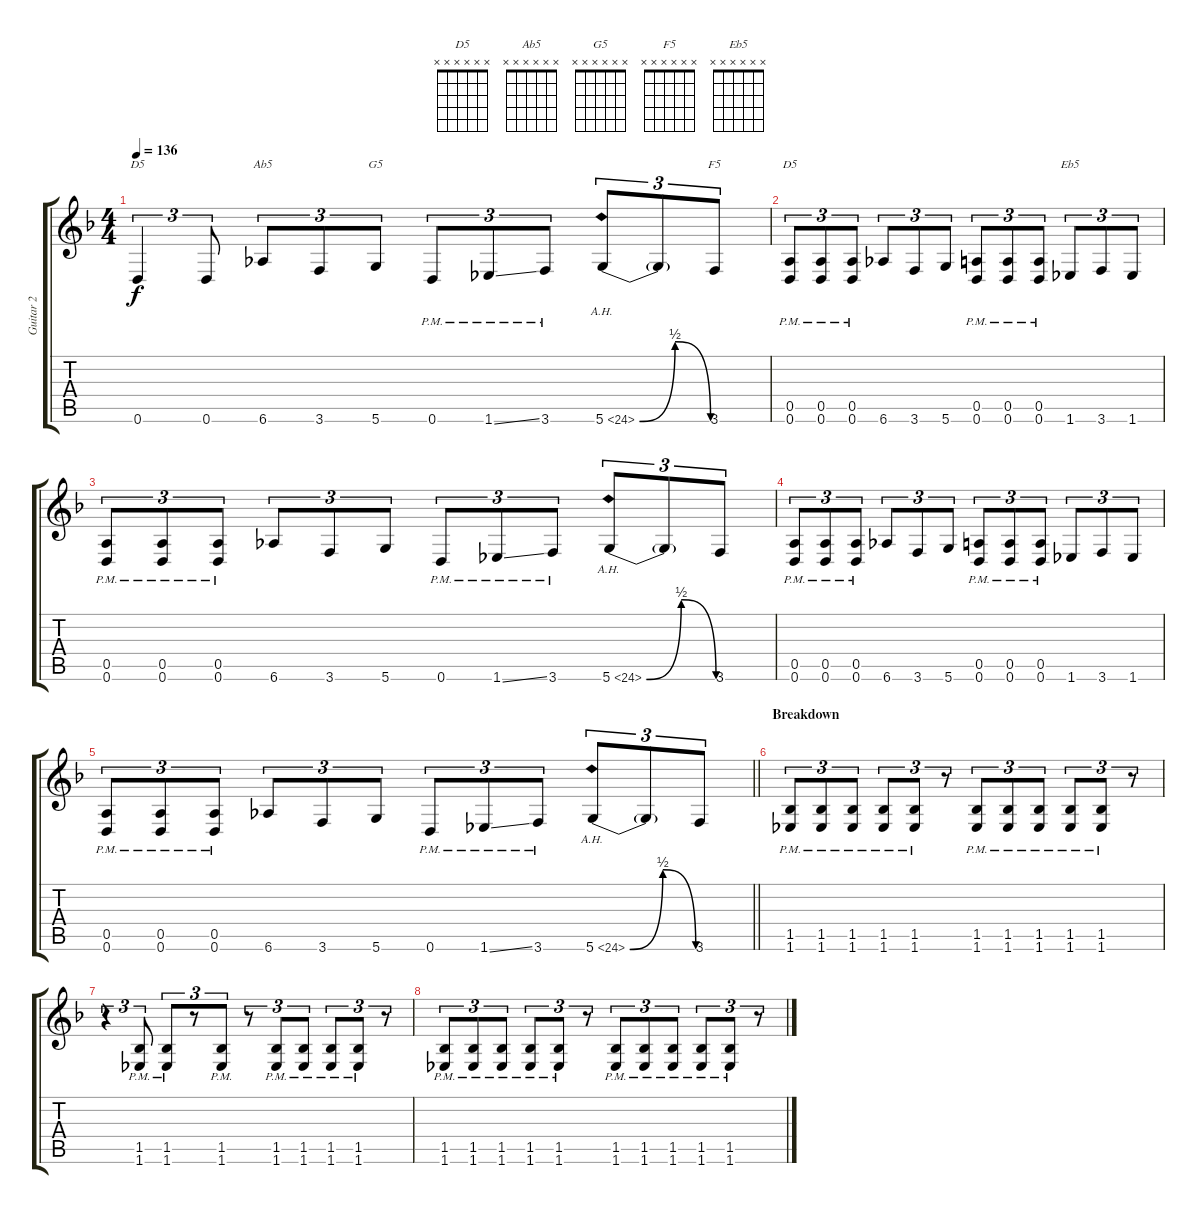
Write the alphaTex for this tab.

\track ("Guitar 2" "Guitar 2") {instrument distortionguitar}
\staff {score tabs}
\tuning (E4 B3 G3 D3 A2 D2) {hide}
\chord ("D5" x x x x 0 0)
\chord ("Ab5" x x x x x x)
\chord ("G5" x x x x x x)
\chord ("F5" x x x x x x)
\chord ("D5" x x x x x x)
\chord ("Eb5" x x x x x x)
\ts (4 4)
\tempo 136
\clef g2
\ks dminor
0.6.4{tu (3 2) ch "D5" dy f} 0.6.8{tu (3 2)} 6.6.8{tu (3 2) ch "Ab5"} 3.6.8{tu (3 2)} 5.6.8{tu (3 2) ch "G5"} 0.6{pm}.8{tu (3 2)} 1.6{ss pm}.8{tu (3 2)} 3.6{pm}.8{tu (3 2)} 5.6{be (bendrelease 0 0 20 2 20 2 60 0) ah 19}.8{tu (3 2)} 5.6{t}.8{tu (3 2)} 3.6.8{tu (3 2) ch "F5"} |
(0.5{pm} 0.6{pm}).8{tu (3 2) ch "D5"} (0.5{pm} 0.6{pm}).8{tu (3 2)} (0.5{pm} 0.6{pm}).8{tu (3 2)} 6.6.8{tu (3 2)} 3.6.8{tu (3 2)} 5.6.8{tu (3 2)} (0.5{pm} 0.6{pm}).8{tu (3 2)} (0.5{pm} 0.6{pm}).8{tu (3 2)} (0.5{pm} 0.6{pm}).8{tu (3 2)} 1.6.8{tu (3 2) ch "Eb5"} 3.6.8{tu (3 2)} 1.6.8{tu (3 2)} |
(0.5{pm} 0.6{pm}).8{tu (3 2)} (0.5{pm} 0.6{pm}).8{tu (3 2)} (0.5{pm} 0.6{pm}).8{tu (3 2)} 6.6.8{tu (3 2)} 3.6.8{tu (3 2)} 5.6.8{tu (3 2)} 0.6{pm}.8{tu (3 2)} 1.6{ss pm}.8{tu (3 2)} 3.6{pm}.8{tu (3 2)} 5.6{be (bendrelease 0 0 20 2 20 2 60 0) ah 19}.8{tu (3 2)} 5.6{t}.8{tu (3 2)} 3.6.8{tu (3 2)} |
(0.5{pm} 0.6{pm}).8{tu (3 2)} (0.5{pm} 0.6{pm}).8{tu (3 2)} (0.5{pm} 0.6{pm}).8{tu (3 2)} 6.6.8{tu (3 2)} 3.6.8{tu (3 2)} 5.6.8{tu (3 2)} (0.5{pm} 0.6{pm}).8{tu (3 2)} (0.5{pm} 0.6{pm}).8{tu (3 2)} (0.5{pm} 0.6{pm}).8{tu (3 2)} 1.6.8{tu (3 2)} 3.6.8{tu (3 2)} 1.6.8{tu (3 2)} |
\barLineRight lightlight
(0.5{pm} 0.6{pm}).8{tu (3 2)} (0.5{pm} 0.6{pm}).8{tu (3 2)} (0.5{pm} 0.6{pm}).8{tu (3 2)} 6.6.8{tu (3 2)} 3.6.8{tu (3 2)} 5.6.8{tu (3 2)} 0.6{pm}.8{tu (3 2)} 1.6{ss pm}.8{tu (3 2)} 3.6{pm}.8{tu (3 2)} 5.6{be (bendrelease 0 0 20 2 20 2 60 0) ah 19}.8{tu (3 2)} 5.6{t}.8{tu (3 2)} 3.6.8{tu (3 2)} |
\section ("" "Breakdown")
(1.5{pm} 1.6{pm}).8{tu (3 2)} (1.5{pm} 1.6{pm}).8{tu (3 2)} (1.5{pm} 1.6{pm}).8{tu (3 2)} (1.5{pm} 1.6{pm}).8{tu (3 2)} (1.5{pm} 1.6{pm}).8{tu (3 2)} r.8{tu (3 2)} (1.5{pm} 1.6{pm}).8{tu (3 2)} (1.5{pm} 1.6{pm}).8{tu (3 2)} (1.5{pm} 1.6{pm}).8{tu (3 2)} (1.5{pm} 1.6{pm}).8{tu (3 2)} (1.5{pm} 1.6{pm}).8{tu (3 2)} r.8{tu (3 2)} |
r.4{tu (3 2)} (1.5{pm} 1.6{pm}).8{tu (3 2)} (1.5{pm} 1.6{pm}).8{tu (3 2)} r.8{tu (3 2)} (1.5{pm} 1.6{pm}).8{tu (3 2)} r.8{tu (3 2)} (1.5{pm} 1.6{pm}).8{tu (3 2)} (1.5{pm} 1.6{pm}).8{tu (3 2)} (1.5{pm} 1.6{pm}).8{tu (3 2)} (1.5{pm} 1.6{pm}).8{tu (3 2)} r.8{tu (3 2)} |
(1.5{pm} 1.6{pm}).8{tu (3 2)} (1.5{pm} 1.6{pm}).8{tu (3 2)} (1.5{pm} 1.6{pm}).8{tu (3 2)} (1.5{pm} 1.6{pm}).8{tu (3 2)} (1.5{pm} 1.6{pm}).8{tu (3 2)} r.8{tu (3 2)} (1.5{pm} 1.6{pm}).8{tu (3 2)} (1.5{pm} 1.6{pm}).8{tu (3 2)} (1.5{pm} 1.6{pm}).8{tu (3 2)} (1.5{pm} 1.6{pm}).8{tu (3 2)} (1.5{pm} 1.6{pm}).8{tu (3 2)} r.8{tu (3 2)}
